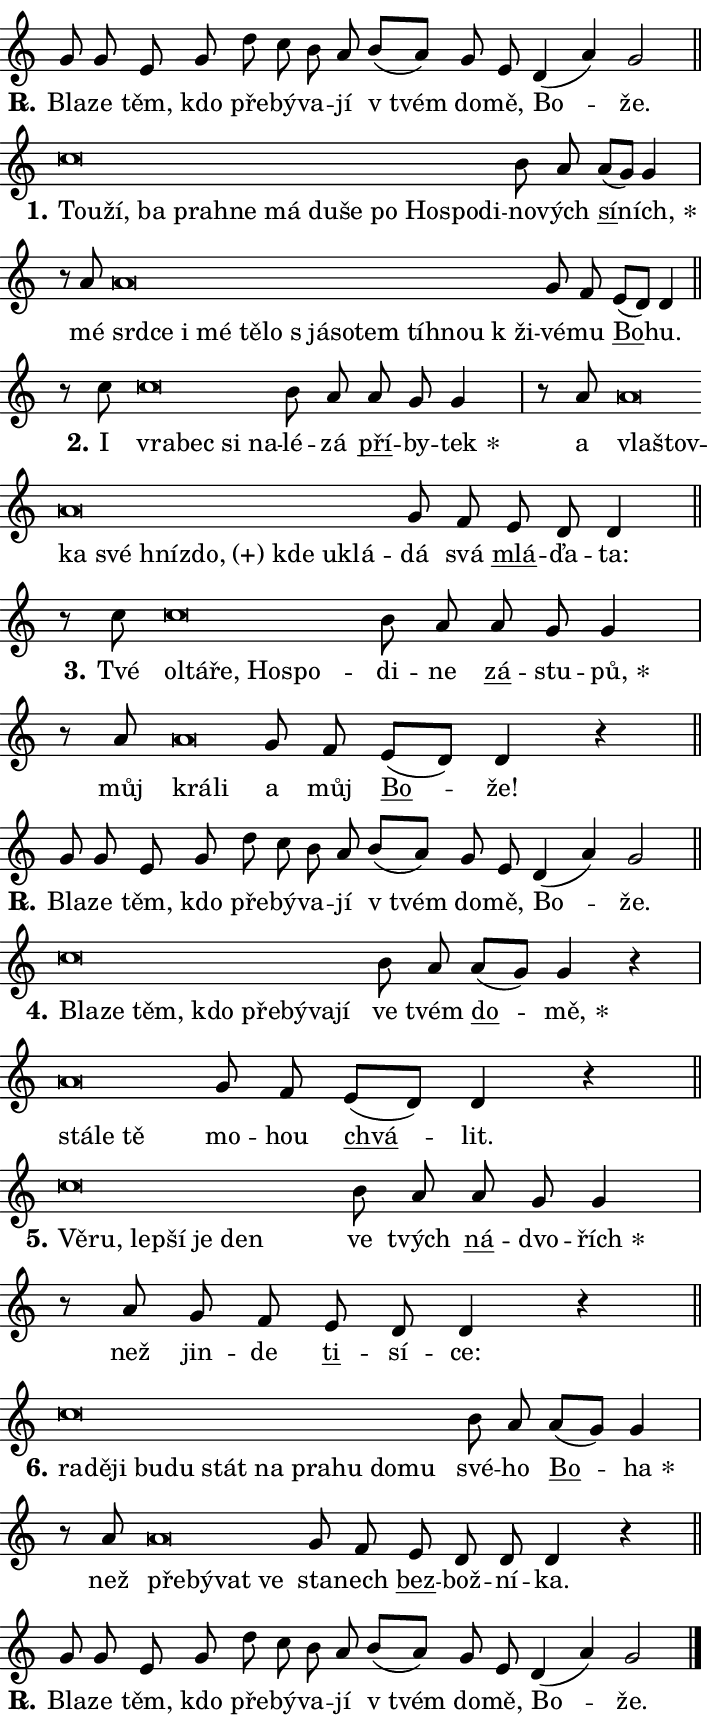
\version "2.24.0"
\header { tagline = "" }
\paper {
  indent = 0\cm
  top-margin = 0\cm
  right-margin = 0.13\cm % to fit lyric hyphens
  bottom-margin = 0\cm
  left-margin = 0\cm
  paper-width = 12\cm
  page-breaking = #ly:one-page-breaking
  system-system-spacing.basic-distance = #11
  score-system-spacing.basic-distance = #11
  ragged-last = ##f
}


%% Author: Thomas Morley
%% https://lists.gnu.org/archive/html/lilypond-user/2020-05/msg00002.html
#(define (line-position grob)
"Returns position of @var[grob} in current system:
   @code{'start}, if at first time-step
   @code{'end}, if at last time-step
   @code{'middle} otherwise
"
  (let* ((col (ly:item-get-column grob))
         (ln (ly:grob-object col 'left-neighbor))
         (rn (ly:grob-object col 'right-neighbor))
         (col-to-check-left (if (ly:grob? ln) ln col))
         (col-to-check-right (if (ly:grob? rn) rn col))
         (break-dir-left
           (and
             (ly:grob-property col-to-check-left 'non-musical #f)
             (ly:item-break-dir col-to-check-left)))
         (break-dir-right
           (and
             (ly:grob-property col-to-check-right 'non-musical #f)
             (ly:item-break-dir col-to-check-right))))
        (cond ((eqv? 1 break-dir-left) 'start)
              ((eqv? -1 break-dir-right) 'end)
              (else 'middle))))

#(define (tranparent-at-line-position vctor)
  (lambda (grob)
  "Relying on @code{line-position} select the relevant enry from @var{vctor}.
Used to determine transparency,"
    (case (line-position grob)
      ((end) (not (vector-ref vctor 0)))
      ((middle) (not (vector-ref vctor 1)))
      ((start) (not (vector-ref vctor 2))))))

noteHeadBreakVisibility =
#(define-music-function (break-visibility)(vector?)
"Makes @code{NoteHead}s transparent relying on @var{break-visibility}"
#{
  \override NoteHead.transparent =
    #(tranparent-at-line-position break-visibility)
#})

#(define delete-ledgers-for-transparent-note-heads
  (lambda (grob)
    "Reads whether a @code{NoteHead} is transparent.
If so this @code{NoteHead} is removed from @code{'note-heads} from
@var{grob}, which is supposed to be @code{LedgerLineSpanner}.
As a result ledgers are not printed for this @code{NoteHead}"
    (let* ((nhds-array (ly:grob-object grob 'note-heads))
           (nhds-list
             (if (ly:grob-array? nhds-array)
                 (ly:grob-array->list nhds-array)
                 '()))
           ;; Relies on the transparent-property being done before
           ;; Staff.LedgerLineSpanner.after-line-breaking is executed.
           ;; This is fragile ...
           (to-keep
             (remove
               (lambda (nhd)
                 (ly:grob-property nhd 'transparent #f))
               nhds-list)))
      ;; TODO find a better method to iterate over grob-arrays, similiar
      ;; to filter/remove etc for lists
      ;; For now rebuilt from scratch
      (set! (ly:grob-object grob 'note-heads)  '())
      (for-each
        (lambda (nhd)
          (ly:pointer-group-interface::add-grob grob 'note-heads nhd))
        to-keep))))

squashNotes = {
  \override NoteHead.X-extent = #'(-0.2 . 0.2)
  \override NoteHead.Y-extent = #'(-0.75 . 0)
  \override NoteHead.stencil =
    #(lambda (grob)
       (let ((pos (ly:grob-property grob 'staff-position)))
         (begin
           (if (< pos -7) (display "ERROR: Lower brevis then expected\n") (display ""))
           (if (<= pos -6) ly:text-interface::print ly:note-head::print))))
}
unSquashNotes = {
  \revert NoteHead.X-extent
  \revert NoteHead.Y-extent
  \revert NoteHead.stencil
}

hideNotes = \noteHeadBreakVisibility #begin-of-line-visible
unHideNotes = \noteHeadBreakVisibility #all-visible

% work-around for resetting accidentals
% https://lilypond.org/doc/v2.23/Documentation/notation/displaying-rhythms#unmetered-music
cadenzaMeasure = {
  \cadenzaOff
  \partial 1024 s1024
  \cadenzaOn
}

#(define-markup-command (accent layout props text) (markup?)
  "Underline accented syllable"
  (interpret-markup layout props
    #{\markup \override #'(offset . 4.3) \underline { #text }#}))

responsum = \markup \concat {
  "R" \hspace #-1.05 \path #0.1 #'((moveto 0 0.07) (lineto 0.9 0.8)) \hspace #0.05 "."
}

spaceSize = #0.6828661417322834 % exact space size for TeX Gyre Schola

\layout {
  \context {
    \Staff
    \remove "Time_signature_engraver"
    \override LedgerLineSpanner.after-line-breaking = #delete-ledgers-for-transparent-note-heads
  }
  \context {
    \Lyrics {
      \override LyricSpace.minimum-distance = \spaceSize
      \override LyricText.font-name = #"TeX Gyre Schola"
      \override LyricText.font-size = 1
      \override StanzaNumber.font-name = #"TeX Gyre Schola Bold"
      \override StanzaNumber.font-size = 1
    }
  }
  \context {
    \Score 
    \override NoteHead.text =
      #(lambda (grob) 
        (let ((pos (ly:grob-property grob 'staff-position)))
          #{\markup {
            \combine
              \halign #-0.55 \raise #(if (= pos -6) 0 0.5) \override #'(thickness . 2) \draw-line #'(3.2 . 0)
              \musicglyph "noteheads.sM1"
          }#}))
  }
}

% magnetic-lyrics.ily
%
%   written by
%     Jean Abou Samra <jean@abou-samra.fr>
%     Werner Lemberg <wl@gnu.org>
%
%   adapted by
%     Jiri Hon <jiri.hon@gmail.com>
%
% Version 2022-Apr-15

% https://www.mail-archive.com/lilypond-user@gnu.org/msg149350.html

#(define (Left_hyphen_pointer_engraver context)
   "Collect syllable-hyphen-syllable occurrences in lyrics and store
them in properties.  This engraver only looks to the left.  For
example, if the lyrics input is @code{foo -- bar}, it does the
following.

@itemize @bullet
@item
Set the @code{text} property of the @code{LyricHyphen} grob between
@q{foo} and @q{bar} to @code{foo}.

@item
Set the @code{left-hyphen} property of the @code{LyricText} grob with
text @q{foo} to the @code{LyricHyphen} grob between @q{foo} and
@q{bar}.
@end itemize

Use this auxiliary engraver in combination with the
@code{lyric-@/text::@/apply-@/magnetic-@/offset!} hook."
   (let ((hyphen #f)
         (text #f))
     (make-engraver
      (acknowledgers
       ((lyric-syllable-interface engraver grob source-engraver)
        (set! text grob)))
      (end-acknowledgers
       ((lyric-hyphen-interface engraver grob source-engraver)
        ;(when (not (grob::has-interface grob 'lyric-space-interface))
          (set! hyphen grob)));)
      ((stop-translation-timestep engraver)
       (when (and text hyphen)
         (ly:grob-set-object! text 'left-hyphen hyphen))
       (set! text #f)
       (set! hyphen #f)))))

#(define (lyric-text::apply-magnetic-offset! grob)
   "If the space between two syllables is less than the value in
property @code{LyricText@/.details@/.squash-threshold}, move the right
syllable to the left so that it gets concatenated with the left
syllable.

Use this function as a hook for
@code{LyricText@/.after-@/line-@/breaking} if the
@code{Left_@/hyphen_@/pointer_@/engraver} is active."
   (let ((hyphen (ly:grob-object grob 'left-hyphen #f)))
     (when hyphen
       (let ((left-text (ly:spanner-bound hyphen LEFT)))
         (when (grob::has-interface left-text 'lyric-syllable-interface)
           (let* ((common (ly:grob-common-refpoint grob left-text X))
                  (this-x-ext (ly:grob-extent grob common X))
                  (left-x-ext
                   (begin
                     ;; Trigger magnetism for left-text.
                     (ly:grob-property left-text 'after-line-breaking)
                     (ly:grob-extent left-text common X)))
                  ;; `delta` is the gap width between two syllables.
                  (delta (- (interval-start this-x-ext)
                            (interval-end left-x-ext)))
                  (details (ly:grob-property grob 'details))
                  (threshold (assoc-get 'squash-threshold details 0.2)))
             (when (< delta threshold)
               (let* (;; We have to manipulate the input text so that
                      ;; ligatures crossing syllable boundaries are not
                      ;; disabled.  For languages based on the Latin
                      ;; script this is essentially a beautification.
                      ;; However, for non-Western scripts it can be a
                      ;; necessity.
                      (lt (ly:grob-property left-text 'text))
                      (rt (ly:grob-property grob 'text))
                      (is-space (grob::has-interface hyphen 'lyric-space-interface))
                      (space (if is-space " " ""))
                      (extra-delta (if is-space spaceSize 0))
                      ;; Append new syllable.
                      (ltrt-space (if (and (string? lt) (string? rt))
                                (string-append lt space rt)
                                (make-concat-markup (list lt space rt))))
                      ;; Right-align `ltrt` to the right side.
                      (ltrt-space-markup (grob-interpret-markup
                               grob
                               (make-translate-markup
                                (cons (interval-length this-x-ext) 0)
                                (make-right-align-markup ltrt-space)))))
                 (begin
                   ;; Don't print `left-text`.
                   (ly:grob-set-property! left-text 'stencil #f)
                   ;; Set text and stencil (which holds all collected
                   ;; syllables so far) and shift it to the left.
                   (ly:grob-set-property! grob 'text ltrt-space)
                   (ly:grob-set-property! grob 'stencil ltrt-space-markup)
                   (ly:grob-translate-axis! grob (- (- delta extra-delta)) X))))))))))


#(define (lyric-hyphen::displace-bounds-first grob)
   ;; Make very sure this callback isn't triggered too early.
   (let ((left (ly:spanner-bound grob LEFT))
         (right (ly:spanner-bound grob RIGHT)))
     (ly:grob-property left 'after-line-breaking)
     (ly:grob-property right 'after-line-breaking)
     (ly:lyric-hyphen::print grob)))

squashThreshold = #0.4

\layout {
  \context {
    \Lyrics
    \consists #Left_hyphen_pointer_engraver
    \override LyricText.after-line-breaking =
      #lyric-text::apply-magnetic-offset!
    \override LyricHyphen.stencil = #lyric-hyphen::displace-bounds-first
    \override LyricText.details.squash-threshold = \squashThreshold
    \override LyricHyphen.minimum-distance = 0
    \override LyricHyphen.minimum-length = \squashThreshold
  }
}

squashText = \override LyricText.details.squash-threshold = 9999
unSquashText = \override LyricText.details.squash-threshold = \squashThreshold

leftText = \override LyricText.self-alignment-X = #LEFT
unLeftText = \revert LyricText.self-alignment-X

starOffset = #(lambda (grob) 
                (let ((x_offset (ly:self-alignment-interface::aligned-on-x-parent grob)))
                  (if (= x_offset 0) 0 (+ x_offset 1.2))))

star = #(define-music-function (syllable)(string?)
"Append star separator at the end of a syllable"
#{
  \once \override LyricText.X-offset = #starOffset
  \lyricmode { \markup {
    #syllable
    \override #'((font-name . "TeX Gyre Schola Bold")) \hspace #0.2 \lower #0.65 \larger "*"
  } }
#})

starAccent = #(define-music-function (syllable)(string?)
"Append star separator at the end of a syllable and make accent"
#{
  \once \override LyricText.X-offset = #starOffset
  \lyricmode { \markup {
    \accent #syllable
    \override #'((font-name . "TeX Gyre Schola Bold")) \hspace #0.2 \lower #0.65 \larger "*"
  } }
#})

breath = #(define-music-function (syllable)(string?)
"Append breathing indicator at the end of a syllable"
#{
  \lyricmode { \markup { #syllable "+" } }
#})

optionalBreath = #(define-music-function (syllable)(string?)
"Append optional breathing indicator at the end of a syllable"
#{
  \lyricmode { \markup { #syllable "(+)" } }
#})


\score {
    <<
        \new Voice = "melody" { \cadenzaOn \key c \major \relative { g'8 g e g \bar "" d' c b a \bar "" b[( a)] \bar "" g e \bar "" d4( a') g2 \cadenzaMeasure \bar "||" \break } }
        \new Lyrics \lyricsto "melody" { \lyricmode { \set stanza = \responsum
Bla -- ze těm, kdo pře -- bý -- va -- jí "v tvém" do -- mě, Bo -- že. } }
    >>
    \layout {}
}

\score {
    <<
        \new Voice = "melody" { \cadenzaOn \key c \major \relative { \squashNotes c''\breve*1/16 \hideNotes \breve*1/16 \bar "" \breve*1/16 \bar "" \breve*1/16 \bar "" \breve*1/16 \bar "" \breve*1/16 \bar "" \breve*1/16 \bar "" \breve*1/16 \bar "" \breve*1/16 \bar "" \breve*1/16 \bar "" \breve*1/16 \breve*1/16 \bar "" \unHideNotes \unSquashNotes b8 a \bar "" a[( g)] g4 \cadenzaMeasure \bar "|" r8 a8 \squashNotes a\breve*1/16 \hideNotes \breve*1/16 \bar "" \breve*1/16 \bar "" \breve*1/16 \bar "" \breve*1/16 \bar "" \breve*1/16 \bar "" \breve*1/16 \bar "" \breve*1/16 \bar "" \breve*1/16 \bar "" \breve*1/16 \bar "" \breve*1/16 \breve*1/16 \bar "" \unHideNotes \unSquashNotes g8 f \bar "" e[( d)] d4 \cadenzaMeasure \bar "||" \break } }
        \new Lyrics \lyricsto "melody" { \lyricmode { \set stanza = "1."
\leftText Tou -- \squashText ží, ba pra -- hne má du -- še po Ho -- spo -- di -- \unLeftText \unSquashText no -- vých \markup \accent sí -- \star ních, mé \leftText srd -- \squashText ce i mé tě -- lo "s já" -- so -- tem tíh -- nou "k ži" -- \unLeftText \unSquashText vé -- mu \markup \accent Bo -- hu. } }
    >>
    \layout {}
}

\score {
    <<
        \new Voice = "melody" { \cadenzaOn \key c \major \relative { r8 c''8 \squashNotes c\breve*1/16 \hideNotes \breve*1/16 \bar "" \breve*1/16 \breve*1/16 \bar "" \unHideNotes \unSquashNotes b8 a \bar "" a g g4 \cadenzaMeasure \bar "|" r8 a8 \squashNotes a\breve*1/16 \hideNotes \breve*1/16 \bar "" \breve*1/16 \bar "" \breve*1/16 \bar "" \breve*1/16 \bar "" \breve*1/16 \bar "" \breve*1/16 \bar "" \breve*1/16 \breve*1/16 \bar "" \unHideNotes \unSquashNotes g8 f \bar "" e d d4 \cadenzaMeasure \bar "||" \break } }
        \new Lyrics \lyricsto "melody" { \lyricmode { \set stanza = "2."
I \leftText vra -- \squashText bec si na -- \unLeftText \unSquashText lé -- zá \markup \accent pří -- by -- \star tek a \leftText vla -- \squashText štov -- ka své hníz -- \optionalBreath do, kde u -- klá -- \unLeftText \unSquashText dá svá \markup \accent mlá -- ďa -- ta: } }
    >>
    \layout {}
}

\score {
    <<
        \new Voice = "melody" { \cadenzaOn \key c \major \relative { r8 c''8 \squashNotes c\breve*1/16 \hideNotes \breve*1/16 \bar "" \breve*1/16 \bar "" \breve*1/16 \breve*1/16 \bar "" \unHideNotes \unSquashNotes b8 a \bar "" a g g4 \cadenzaMeasure \bar "|" r8 a8 \squashNotes a\breve*1/16 \hideNotes \breve*1/16 \bar "" \unHideNotes \unSquashNotes g8 f \bar "" e[( d)] d4 r \cadenzaMeasure \bar "||" \break } }
        \new Lyrics \lyricsto "melody" { \lyricmode { \set stanza = "3."
Tvé \leftText ol -- \squashText tá -- ře, Ho -- spo -- \unLeftText \unSquashText di -- ne \markup \accent zá -- stu -- \star pů, můj \leftText krá -- \squashText li \unLeftText \unSquashText a můj \markup \accent Bo -- že! } }
    >>
    \layout {}
}

\score {
    <<
        \new Voice = "melody" { \cadenzaOn \key c \major \relative { g'8 g e g \bar "" d' c b a \bar "" b[( a)] \bar "" g e \bar "" d4( a') g2 \cadenzaMeasure \bar "||" \break } }
        \new Lyrics \lyricsto "melody" { \lyricmode { \set stanza = \responsum
Bla -- ze těm, kdo pře -- bý -- va -- jí "v tvém" do -- mě, Bo -- že. } }
    >>
    \layout {}
}

\score {
    <<
        \new Voice = "melody" { \cadenzaOn \key c \major \relative { \squashNotes c''\breve*1/16 \hideNotes \breve*1/16 \bar "" \breve*1/16 \bar "" \breve*1/16 \bar "" \breve*1/16 \bar "" \breve*1/16 \bar "" \breve*1/16 \breve*1/16 \bar "" \unHideNotes \unSquashNotes b8 a \bar "" a[( g)] g4 r \cadenzaMeasure \bar "|" \squashNotes a\breve*1/16 \hideNotes \breve*1/16 \breve*1/16 \bar "" \unHideNotes \unSquashNotes g8 f \bar "" e[( d)] d4 r \cadenzaMeasure \bar "||" \break } }
        \new Lyrics \lyricsto "melody" { \lyricmode { \set stanza = "4."
\leftText Bla -- \squashText ze těm, kdo pře -- bý -- va -- jí \unLeftText \unSquashText ve tvém \markup \accent do -- \star mě, \leftText stá -- \squashText le tě \unLeftText \unSquashText mo -- hou \markup \accent chvá -- lit. } }
    >>
    \layout {}
}

\score {
    <<
        \new Voice = "melody" { \cadenzaOn \key c \major \relative { \squashNotes c''\breve*1/16 \hideNotes \breve*1/16 \bar "" \breve*1/16 \bar "" \breve*1/16 \bar "" \breve*1/16 \breve*1/16 \bar "" \unHideNotes \unSquashNotes b8 a \bar "" a g g4 \cadenzaMeasure \bar "|" r8 a8 g8 f \bar "" e d d4 r \cadenzaMeasure \bar "||" \break } }
        \new Lyrics \lyricsto "melody" { \lyricmode { \set stanza = "5."
\leftText Vě -- \squashText ru, lep -- ší je den \unLeftText \unSquashText ve tvých \markup \accent ná -- dvo -- \star řích než jin -- de \markup \accent ti -- sí -- ce: } }
    >>
    \layout {}
}

\score {
    <<
        \new Voice = "melody" { \cadenzaOn \key c \major \relative { \squashNotes c''\breve*1/16 \hideNotes \breve*1/16 \bar "" \breve*1/16 \bar "" \breve*1/16 \bar "" \breve*1/16 \bar "" \breve*1/16 \bar "" \breve*1/16 \bar "" \breve*1/16 \bar "" \breve*1/16 \bar "" \breve*1/16 \breve*1/16 \bar "" \unHideNotes \unSquashNotes b8 a \bar "" a[( g)] g4 \cadenzaMeasure \bar "|" r8 a8 \squashNotes a\breve*1/16 \hideNotes \breve*1/16 \bar "" \breve*1/16 \breve*1/16 \bar "" \unHideNotes \unSquashNotes g8 f \bar "" e d d d4 r \cadenzaMeasure \bar "||" \break } }
        \new Lyrics \lyricsto "melody" { \lyricmode { \set stanza = "6."
\leftText ra -- \squashText dě -- ji bu -- du stát na pra -- hu do -- mu \unLeftText \unSquashText své -- ho \markup \accent Bo -- \star ha než \leftText pře -- \squashText bý -- vat ve \unLeftText \unSquashText sta -- nech \markup \accent bez -- bož -- ní -- ka. } }
    >>
    \layout {}
}

\score {
    <<
        \new Voice = "melody" { \cadenzaOn \key c \major \relative { g'8 g e g \bar "" d' c b a \bar "" b[( a)] \bar "" g e \bar "" d4( a') g2 \cadenzaMeasure \bar "||" \break } \bar "|." }
        \new Lyrics \lyricsto "melody" { \lyricmode { \set stanza = \responsum
Bla -- ze těm, kdo pře -- bý -- va -- jí "v tvém" do -- mě, Bo -- že. } }
    >>
    \layout {}
}
